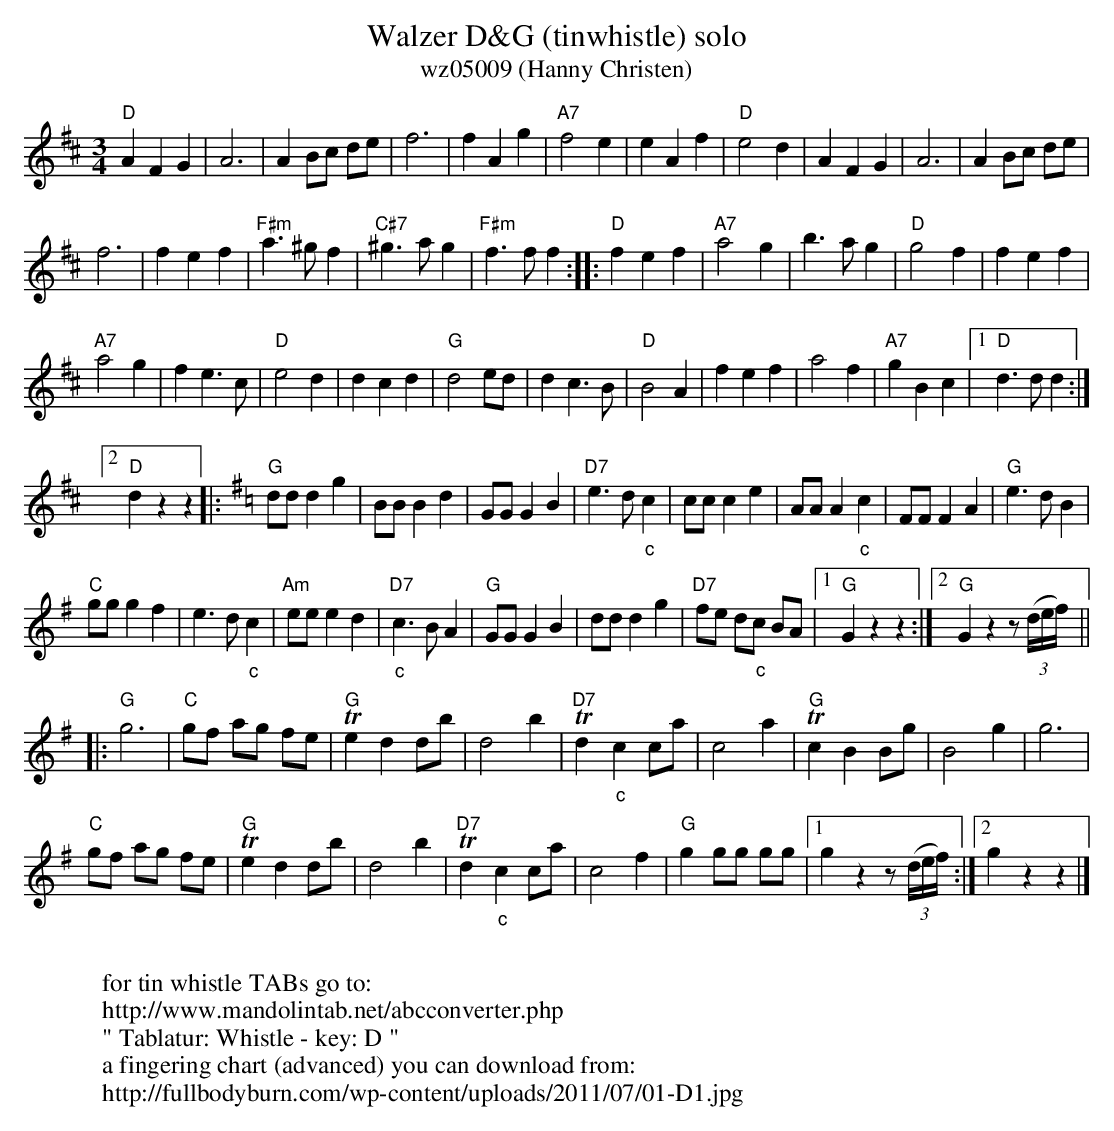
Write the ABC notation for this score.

X:1
T:Walzer D&G (tinwhistle) solo
T:wz05009 (Hanny Christen)
M:3/4
L:1/4
K:D transpose=12
"D"AFG | A3 | A B/2c/2 d/2e/2 | f3 | fAg | "A7"f2e | eAf | "D"e2d | AFG | A3 | A B/2c/2 d/2e/2 |
f3 | fef | "F#m"a>^gf | "C#7"^g>ag | "F#m"f>ff :: "D"fef | "A7"a2g | b>ag | "D"g2f | fef |
"A7"a2g | fe>c | "D"e2d | dcd | "G"d2e/2d/2 | dc>B | "D"B2A | fef | a2f | "A7"gBc |1 "D"d>dd :|2
"D"dzz |: [K:G] "G"d/2d/2dg | B/2B/2Bd | G/2G/2GB | "D7"e>d"_c"c | c/2c/2ce | A/2A/2A"_c"c | F/2F/2FA | "G"e>dB |
"C"g/2g/2gf | e>d"_c"c | "Am"e/2e/2ed | "D7""_c"c>BA | "G"G/2G/2GB | d/2d/2dg | "D7"f/2e/2 d/2"_c"c/2 B/2A/2 |1 "G"Gzz :|2 "G"Gzz/2((3d/4e/4f/4) ||
|: "G"g3 | "C"g/2f/2 a/2g/2 f/2e/2 | "G"Tedd/2b/2 | d2b | "D7"Td"_c"cc/2a/2 | c2a | "G"TcBB/2g/2 | B2g | g3 |
"C"g/2f/2 a/2g/2 f/2e/2 | "G"Tedd/2b/2 | d2b | "D7"Td"_c"cc/2a/2 | c2f | "G"gg/2g/2 g/2g/2 |1 gzz/2((3d/4e/4f/4) :|2 gzz |]
W:
W:for tin whistle TABs go to:
W:http://www.mandolintab.net/abcconverter.php
W:" Tablatur: Whistle - key: D "
W:a fingering chart (advanced) you can download from:
W:http://fullbodyburn.com/wp-content/uploads/2011/07/01-D1.jpg
